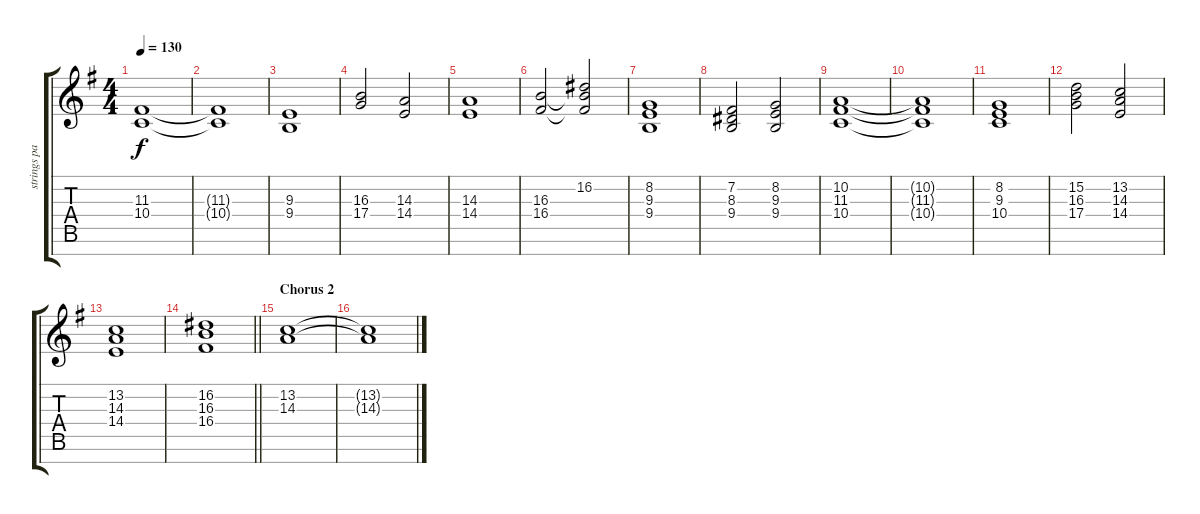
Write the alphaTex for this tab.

\track ("strings pad" "strings pa") {instrument stringensemble1}
\staff {score tabs}
\tuning (E4 B3 G3 D3 A2 E2 B1) {hide}
\ts (4 4)
\tempo 130
\clef g2
\ks eminor
(11.3 10.4).1{dy f} |
(11.3{t} 10.4{t}).1 |
(9.3 9.4).1 |
(16.3 17.4).2 (14.3 14.4).2 |
(14.3 14.4).1 |
(16.3 16.4).2 (16.2 16.3{t} 16.4{t}).2 |
(8.2 9.3 9.4).1 |
(7.2 8.3 9.4).2 (8.2 9.3 9.4).2 |
(10.2 11.3 10.4).1 |
(10.2{t} 11.3{t} 10.4{t}).1 |
(8.2 9.3 10.4).1 |
(15.2 16.3 17.4).2 (13.2 14.3 14.4).2 |
(13.2 14.3 14.4).1 |
\barLineRight lightlight
(16.2 16.3 16.4).1 |
\section ("" "Chorus 2")
(13.2 14.3).1 |
(13.2{t} 14.3{t}).1
